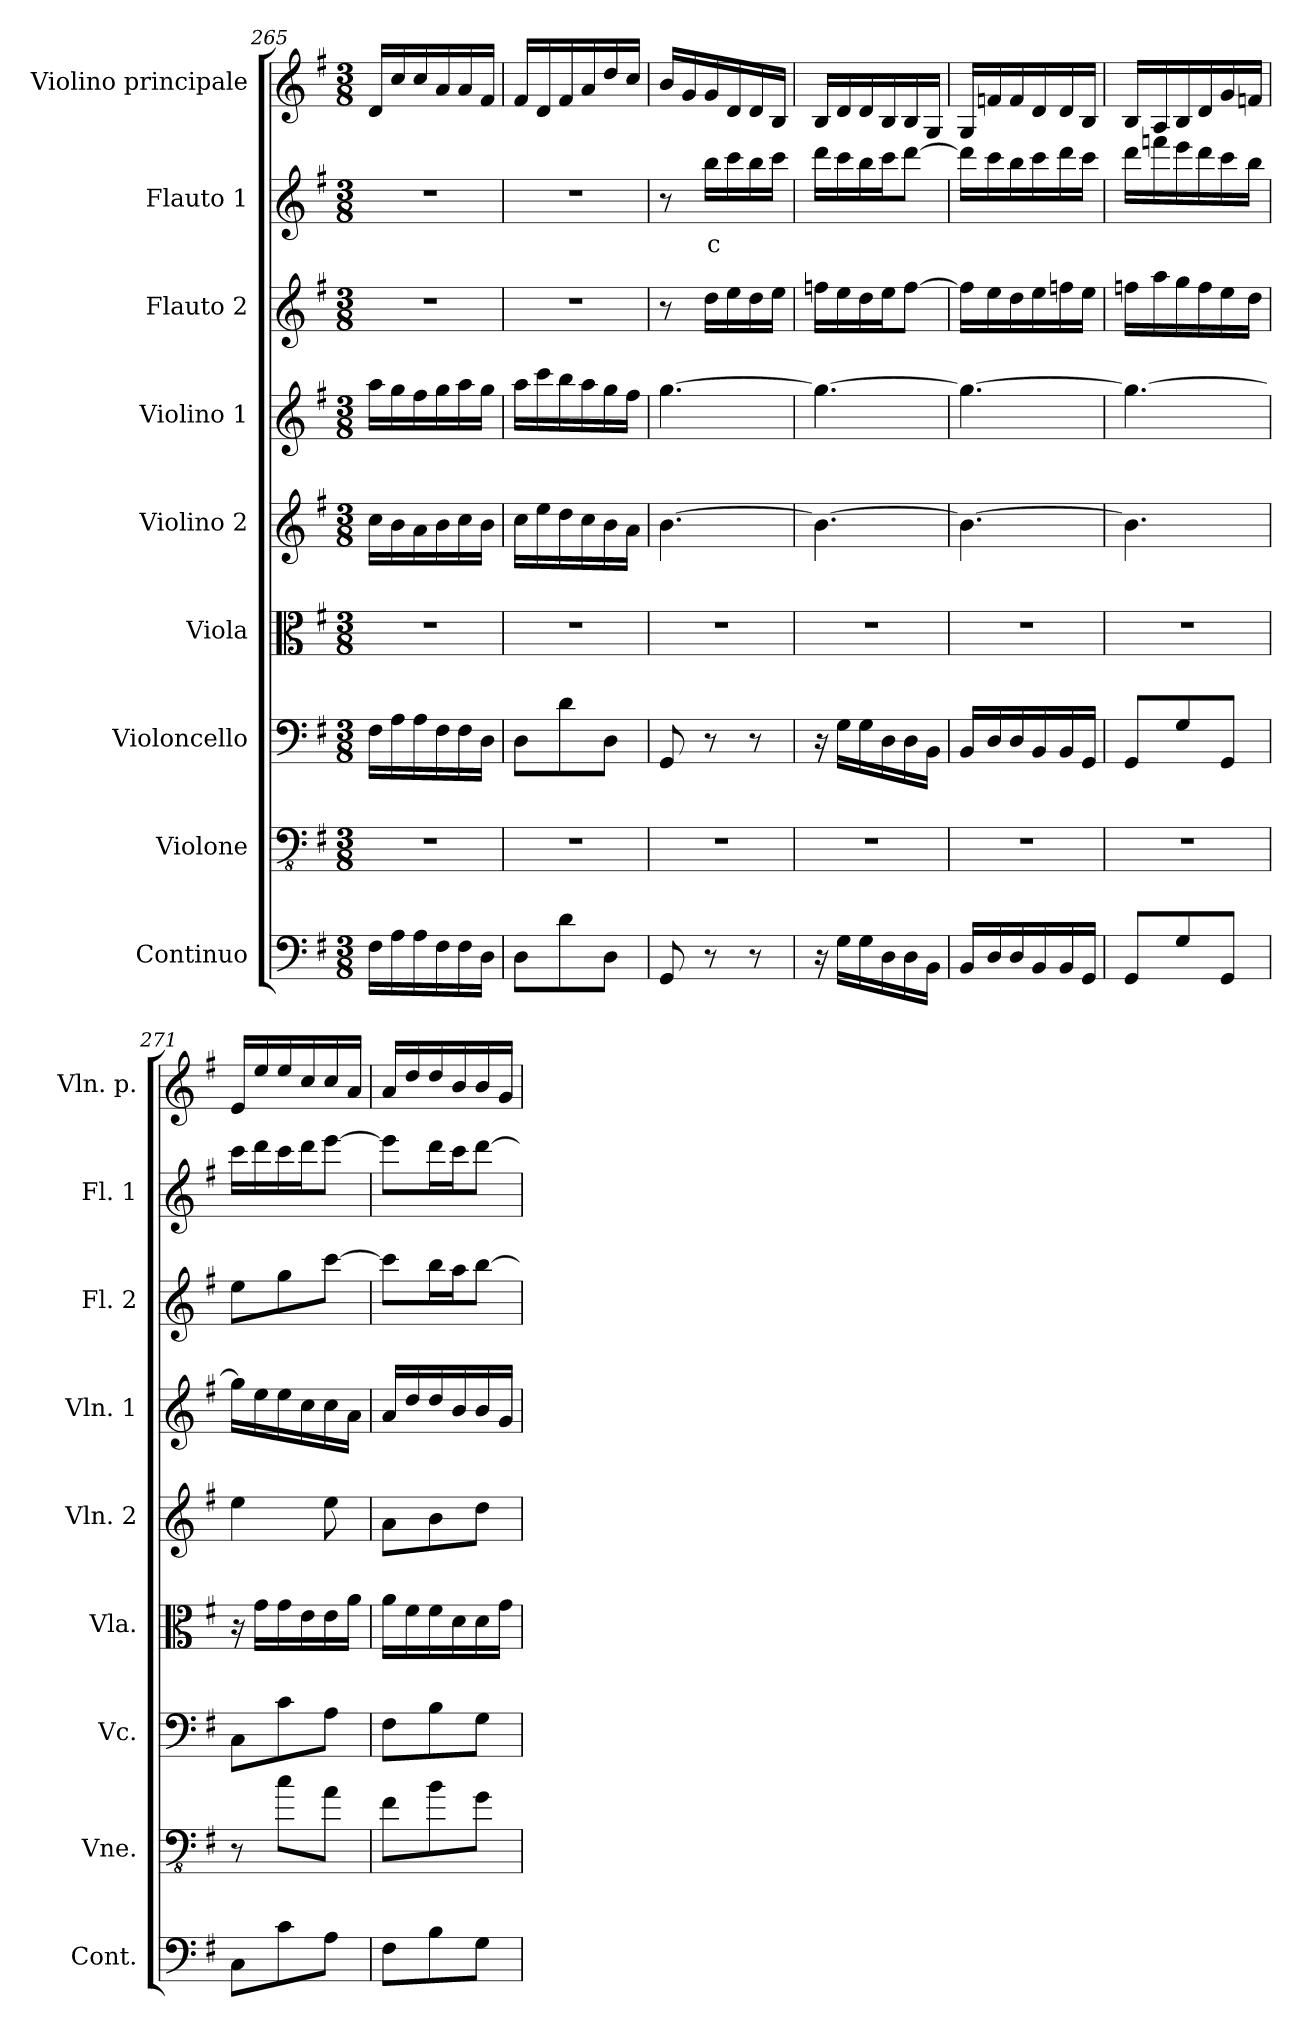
**kern	**kern	**kern	**kern	**kern	**kern	**kern	**kern	**text	**kern
*part9	*part8	*part7	*part6	*part5	*part4	*part3	*part2	*part2	*part1
*staff9	*staff8	*staff7	*staff6	*staff5	*staff4	*staff3	*staff2	*staff2	*staff1
*I"Continuo	*I"Violone	*I"Violoncello	*I"Viola	*I"Violino 2	*I"Violino 1	*I"Flauto 2	*I"Flauto 1	*	*I"Violino principale
*I'Cont.	*I'Vne.	*I'Vc.	*I'Vla.	*I'Vln. 2	*I'Vln. 1	*I'Fl. 2	*I'Fl. 1	*	*I'Vln. p.
*clefF4	*clefFv4	*clefF4	*clefC3	*clefG2	*clefG2	*clefG2	*clefG2	*	*clefG2
*	*ITrd7c12	*	*	*	*	*	*	*	*
*k[f#]	*k[f#]	*k[f#]	*k[f#]	*k[f#]	*k[f#]	*k[f#]	*k[f#]	*	*k[f#]
*M3/8	*M3/8	*M3/8	*M3/8	*M3/8	*M3/8	*M3/8	*M3/8	*	*M3/8
=265	=265	=265	=265	=265	=265	=265	=265	=265	=265
16F#\LL	4.r	16F#\LL	4.r	16cc\LL	16aa\LL	4.r	4.r	.	16d/LL
16A\	.	16A\	.	16b\	16gg\	.	.	.	16cc/
16A\	.	16A\	.	16a\	16ff#\	.	.	.	16cc/
16F#\	.	16F#\	.	16b\	16gg\	.	.	.	16a/
16F#\	.	16F#\	.	16cc\	16aa\	.	.	.	16a/
16D\JJ	.	16D\JJ	.	16b\JJ	16gg\JJ	.	.	.	16f#/JJ
=266	=266	=266	=266	=266	=266	=266	=266	=266	=266
8D\L	4.r	8D\L	4.r	16cc\LL	16aa\LL	4.r	4.r	.	16f#/LL
.	.	.	.	16ee\	16ccc\	.	.	.	16d/
8d\	.	8d\	.	16dd\	16bb\	.	.	.	16f#/
.	.	.	.	16cc\	16aa\	.	.	.	16a/
8D\J	.	8D\J	.	16b\	16gg\	.	.	.	16dd/
.	.	.	.	16a\JJ	16ff#\JJ	.	.	.	16cc/JJ
=267	=267	=267	=267	=267	=267	=267	=267	=267	=267
8GG/	4.r	8GG/	4.r	[4.b\	[4.gg\	8r	8r	.	16b/LL
.	.	.	.	.	.	.	.	.	16g/
!	!	!	!	!	!	!	!	!LO:LY:color=#FF0000	!
8r	.	8r	.	.	.	16dd\LL	16bb\LL	c	16g/
.	.	.	.	.	.	16ee\	16ccc\	.	16d/
8r	.	8r	.	.	.	16dd\	16bb\	.	16d/
.	.	.	.	.	.	16ee\JJ	16ccc\JJ	.	16B/JJ
=268	=268	=268	=268	=268	=268	=268	=268	=268	=268
16r	4.r	16r	4.r	4.b\_	4.gg\_	16ffn\LL	16ddd\LL	.	16B/LL
16G\LL	.	16G\LL	.	.	.	16ee\	16ccc\	.	16d/
16G\	.	16G\	.	.	.	16dd\	16bb\	.	16d/
16D\	.	16D\	.	.	.	16ee\J	16ccc\J	.	16B/
16D\	.	16D\	.	.	.	[8ff\J	[8ddd\J	.	16B/
16BB\JJ	.	16BB\JJ	.	.	.	.	.	.	16G/JJ
=269	=269	=269	=269	=269	=269	=269	=269	=269	=269
16BB/LL	4.r	16BB/LL	4.r	4.b\_	4.gg\_	16ff\LL]	16ddd\LL]	.	16G/LL
16D/	.	16D/	.	.	.	16ee\	16ccc\	.	16fn/
16D/	.	16D/	.	.	.	16dd\	16bb\	.	16f/
16BB/	.	16BB/	.	.	.	16ee\	16ccc\	.	16d/
16BB/	.	16BB/	.	.	.	16ffn\	16ddd\	.	16d/
16GG/JJ	.	16GG/JJ	.	.	.	16ee\JJ	16ccc\JJ	.	16B/JJ
=270	=270	=270	=270	=270	=270	=270	=270	=270	=270
8GG/L	4.r	8GG/L	4.r	4.b\]	4.gg\_	16ffn\LL	16ddd\LL	.	16B/LL
.	.	.	.	.	.	16aa\	16fffn\	.	16A/
8G/	.	8G/	.	.	.	16gg\	16eee\	.	16B/
.	.	.	.	.	.	16ff\	16ddd\	.	16d/
8GG/J	.	8GG/J	.	.	.	16ee\	16ccc\	.	16g/
.	.	.	.	.	.	16dd\JJ	16bb\JJ	.	16fn/JJ
=271	=271	=271	=271	=271	=271	=271	=271	=271	=271
8C\L	8r	8C\L	16r	4ee\	16gg\LL]	8ee\L	16ccc\LL	.	16e/LL
.	.	.	16g\LL	.	16ee\	.	16ddd\	.	16ee/
8c\	8C\L	8c\	16g\	.	16ee\	8gg\	16ccc\	.	16ee/
.	.	.	16e\	.	16cc\	.	16ddd\J	.	16cc/
8A\J	8AA\J	8A\J	16e\	8ee\	16cc\	[8ccc\J	[8eee\J	.	16cc/
.	.	.	16a\JJ	.	16a\JJ	.	.	.	16a/JJ
=272	=272	=272	=272	=272	=272	=272	=272	=272	=272
8F#\L	8FF#\L	8F#\L	16a\LL	8a\L	16a/LL	8ccc\L]	8eee\L]	.	16a/LL
.	.	.	16f#\	.	16dd/	.	.	.	16dd/
8B\	8BB\	8B\	16f#\	8b\	16dd/	16bb\L	16ddd\L	.	16dd/
.	.	.	16d\	.	16b/	16aa\J	16ccc\J	.	16b/
8G\J	8GG\J	8G\J	16d\	8dd\J	16b/	[8bb\J	[8ddd\J	.	16b/
.	.	.	16g\JJ	.	16g/JJ	.	.	.	16g/JJ
=	=	=	=	=	=	=	=	=	=
*-	*-	*-	*-	*-	*-	*-	*-	*-	*-
